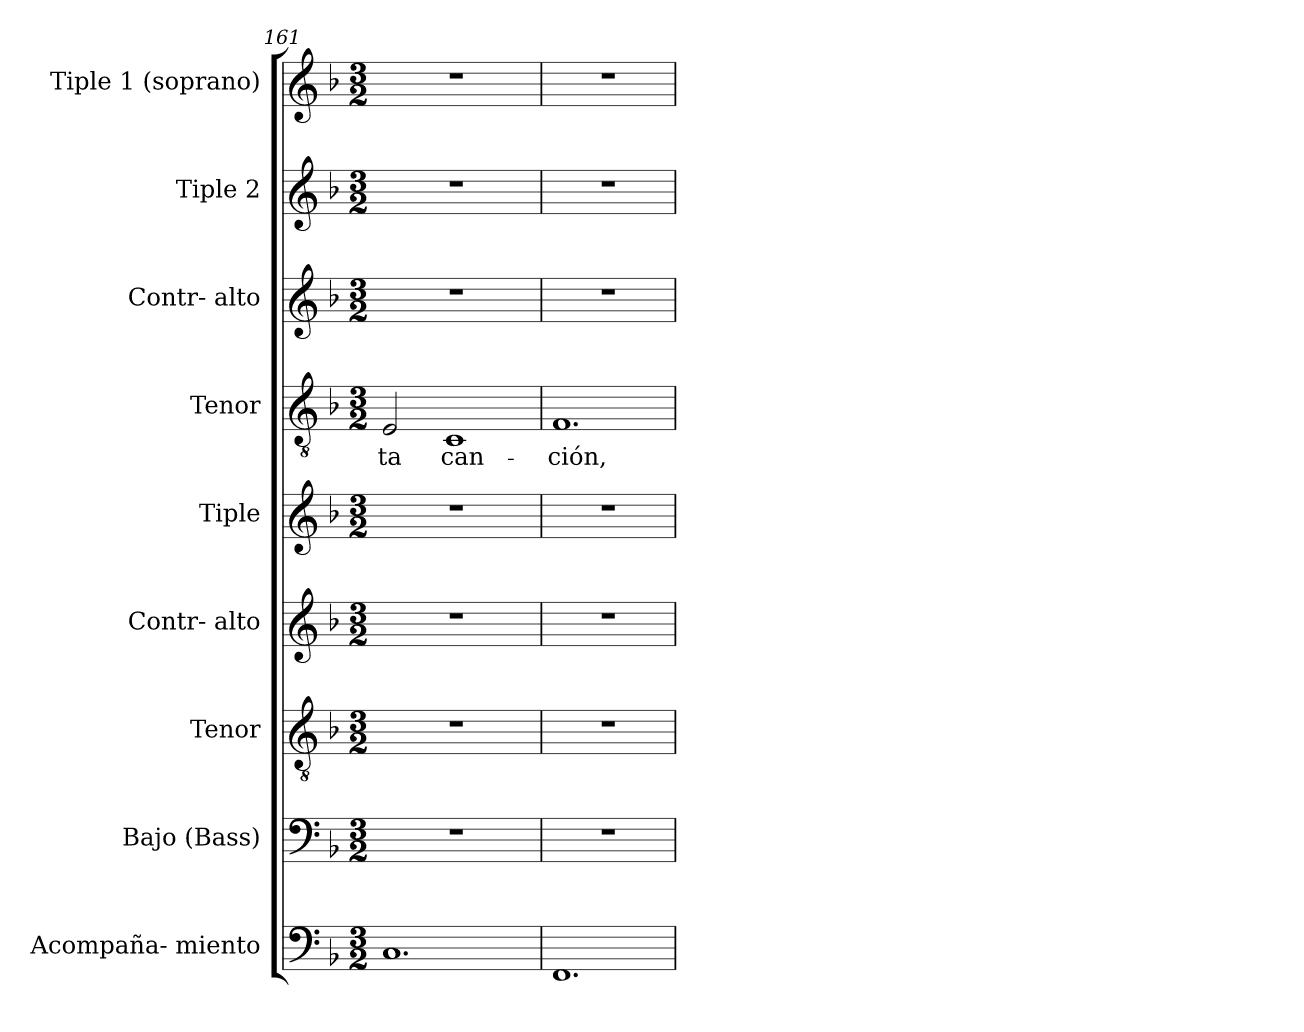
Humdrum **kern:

**kern	**kern	**kern	**kern	**kern	**kern	**text	**kern	**kern	**kern
*part9	*part8	*part7	*part6	*part5	*part4	*part4	*part3	*part2	*part1
*staff9	*staff8	*staff7	*staff6	*staff5	*staff4	*staff4	*staff3	*staff2	*staff1
*I"Acompaña- miento	*I"Bajo (Bass)	*I"Tenor	*I"Contr- alto	*I"Tiple	*I"Tenor	*	*I"Contr- alto	*I"Tiple 2	*I"Tiple 1 (soprano)
*	*I'B.	*I'T.	*I'A.	*	*I'T.	*	*I'A.	*	*I'S.
*clefF4	*clefF4	*clefGv2	*clefG2	*clefG2	*clefGv2	*	*clefG2	*clefG2	*clefG2
*	*	*ITrd7c12	*	*	*ITrd7c12	*	*	*	*
*k[b-]	*k[b-]	*k[b-]	*k[b-]	*k[b-]	*k[b-]	*	*k[b-]	*k[b-]	*k[b-]
*F:	*F:	*F:	*F:	*F:	*F:	*	*F:	*F:	*F:
*M3/2	*M3/2	*M3/2	*M3/2	*M3/2	*M3/2	*	*M3/2	*M3/2	*M3/2
=161	=161	=161	=161	=161	=161	=161	=161	=161	=161
!	!LO:N:vis=1	!LO:N:vis=1	!LO:N:vis=1	!LO:N:vis=1	!	!	!	!	!
!	!	!	!	!	!	!LO:LY:b:color=#000000	!LO:N:vis=1	!LO:N:vis=1	!LO:N:vis=1
1.Ci	1.r	1.r	1.r	1.r	2EEi/	-ta	1.r	1.r	1.r
!	!	!	!	!	!	!LO:LY:b:color=#000000	!	!	!
.	.	.	.	.	1CCi	can-	.	.	.
=162	=162	=162	=162	=162	=162	=162	=162	=162	=162
!	!LO:N:vis=1	!LO:N:vis=1	!LO:N:vis=1	!LO:N:vis=1	!	!	!	!	!
!	!	!	!	!	!	!LO:LY:b:color=#000000	!LO:N:vis=1	!LO:N:vis=1	!LO:N:vis=1
1.FFi	1.r	1.r	1.r	1.r	1.FFi	-ción,	1.r	1.r	1.r
=	=	=	=	=	=	=	=	=	=
*-	*-	*-	*-	*-	*-	*-	*-	*-	*-
